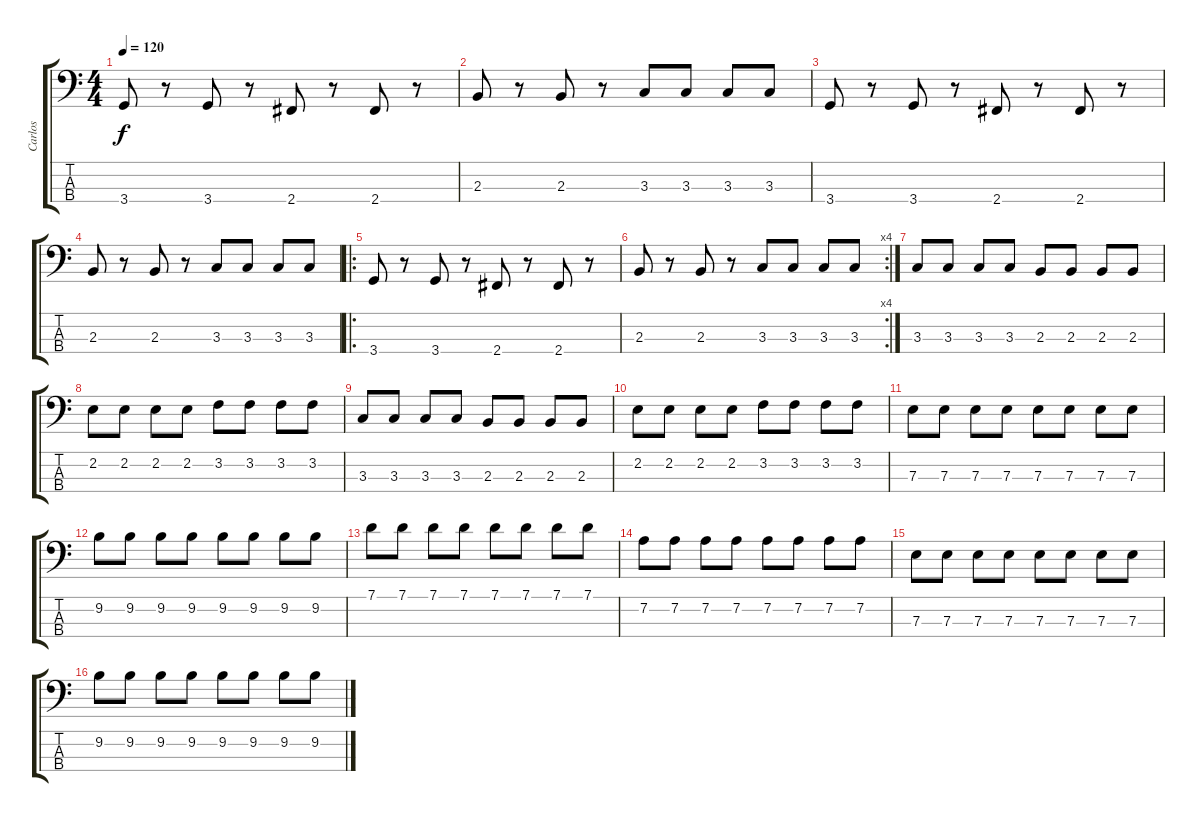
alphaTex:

\track ("Carlos" "Carlos") {instrument electricbassfinger}
\staff {score tabs}
\tuning (G2 D2 A1 E1) {hide}
\ts (4 4)
\tempo 120
\clef f4
\ks c
3.4.8{dy f} r.8 3.4.8 r.8 2.4.8 r.8 2.4.8 r.8 |
2.3.8 r.8 2.3.8 r.8 3.3.8 3.3.8 3.3.8 3.3.8 |
3.4.8 r.8 3.4.8 r.8 2.4.8 r.8 2.4.8 r.8 |
2.3.8 r.8 2.3.8 r.8 3.3.8 3.3.8 3.3.8 3.3.8 |
\ro
3.4.8 r.8 3.4.8 r.8 2.4.8 r.8 2.4.8 r.8 |
\rc 4
2.3.8 r.8 2.3.8 r.8 3.3.8 3.3.8 3.3.8 3.3.8 |
3.3.8 3.3.8 3.3.8 3.3.8 2.3.8 2.3.8 2.3.8 2.3.8 |
2.2.8 2.2.8 2.2.8 2.2.8 3.2.8 3.2.8 3.2.8 3.2.8 |
3.3.8 3.3.8 3.3.8 3.3.8 2.3.8 2.3.8 2.3.8 2.3.8 |
2.2.8 2.2.8 2.2.8 2.2.8 3.2.8 3.2.8 3.2.8 3.2.8 |
7.3.8 7.3.8 7.3.8 7.3.8 7.3.8 7.3.8 7.3.8 7.3.8 |
9.2.8 9.2.8 9.2.8 9.2.8 9.2.8 9.2.8 9.2.8 9.2.8 |
7.1.8 7.1.8 7.1.8 7.1.8 7.1.8 7.1.8 7.1.8 7.1.8 |
7.2.8 7.2.8 7.2.8 7.2.8 7.2.8 7.2.8 7.2.8 7.2.8 |
7.3.8 7.3.8 7.3.8 7.3.8 7.3.8 7.3.8 7.3.8 7.3.8 |
9.2.8 9.2.8 9.2.8 9.2.8 9.2.8 9.2.8 9.2.8 9.2.8
